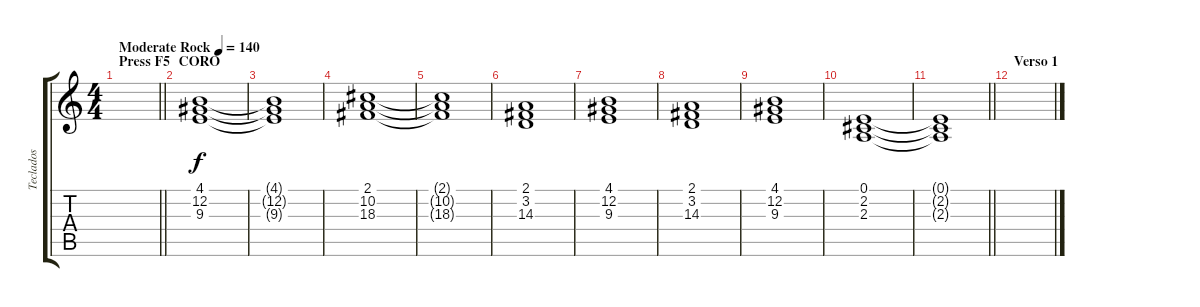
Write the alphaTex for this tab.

\track ("Teclados" "Teclados") {instrument rockorgan}
\staff {score tabs}
\tuning (E4 B3 G3 D3 A2 E2) {hide}
\ts (4 4)
\section ("" "Press F5")
\tempo (140 "Moderate Rock")
\clef g2
\barLineRight lightlight
\ks c
|
\section ("" "CORO")
(4.1 12.2 9.3).1 |
(4.1{t} 12.2{t} 9.3{t}).1 |
(2.1 10.2 18.3).1 |
(2.1{t} 10.2{t} 18.3{t}).1 |
(2.1 3.2 14.3).1 |
(4.1 12.2 9.3).1 |
(2.1 3.2 14.3).1 |
(4.1 12.2 9.3).1 |
(0.1 2.2 2.3).1 |
\barLineRight lightlight
(0.1{t} 2.2{t} 2.3{t}).1 |
\section ("" "Verso 1")
